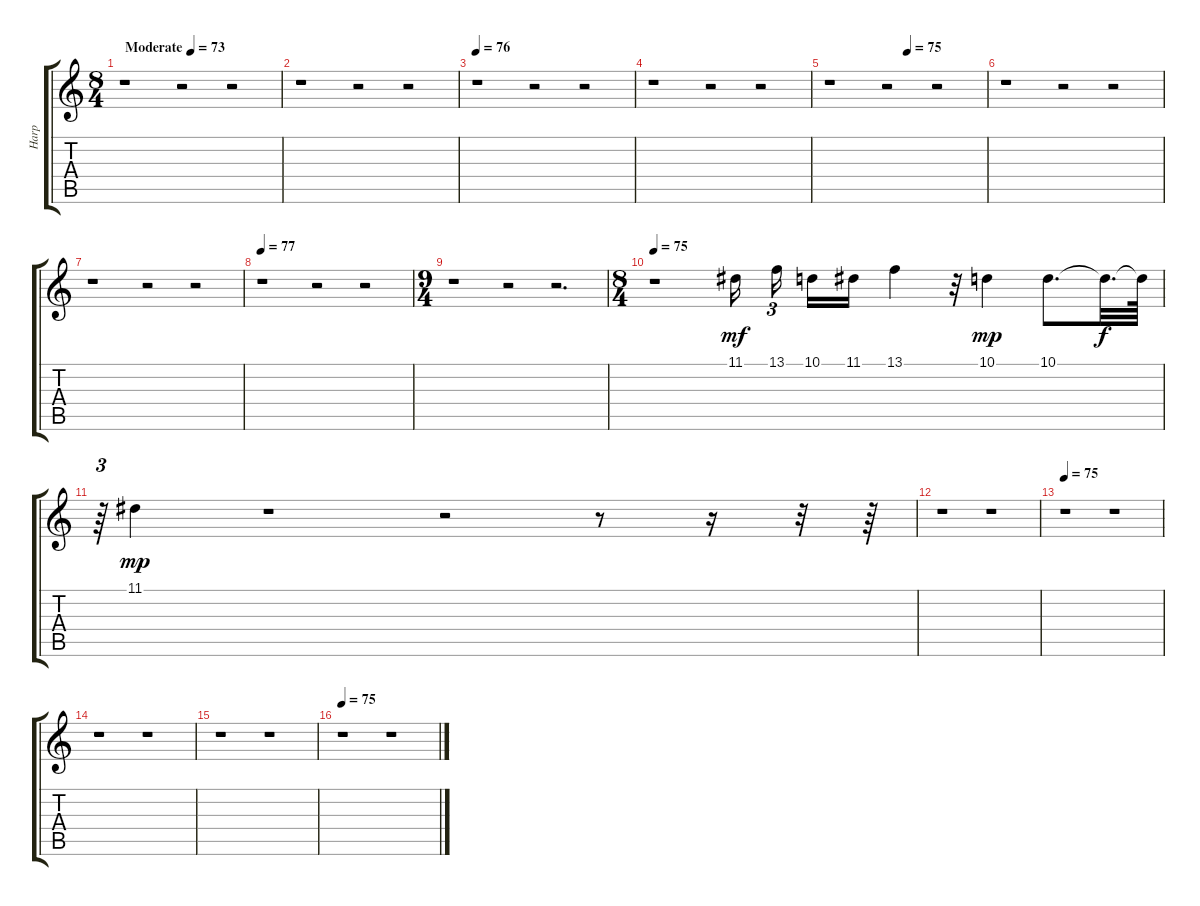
\track ("Harp" "Harp") {instrument orchestralharp}
\staff {score tabs}
\tuning (E4 B3 G3 D3 A2 E2) {hide}
\ts (8 4)
\tempo (73 "Moderate")
\clef g2
\ks c
r.1{dy mf instrument orchestralharp} r.2 r.2 |
r.1 r.2 r.2 |
\tempo 76
r.1 r.2 r.2 |
r.1 r.2 r.2 |
\tempo (75 0.5)
r.1 r.2 r.2 |
r.1 r.2 r.2 |
r.1 r.2 r.2 |
\tempo 77
r.1 r.2 r.2 |
\ts (9 4)
r.1 r.2 r.2{d} |
\ts (8 4)
\tempo 75
r.1 11.1.16{beam splitsecondary} 13.1.16{tu (3 2) beam splitsecondary} 10.1.16 11.1.16 13.1.4 r.32 10.1.4{dy mp} 10.1.8{d} 10.1{t}.32{d dy f} 10.1{t}.64 |
r.64{tu (3 2)} 11.1.4{dy mp} r.1 r.2 r.8 r.16 r.32 r.64 |
r.1 r.1 |
\tempo 75
r.1 r.1 |
r.1 r.1 |
r.1 r.1 |
\tempo 75
r.1 r.1
